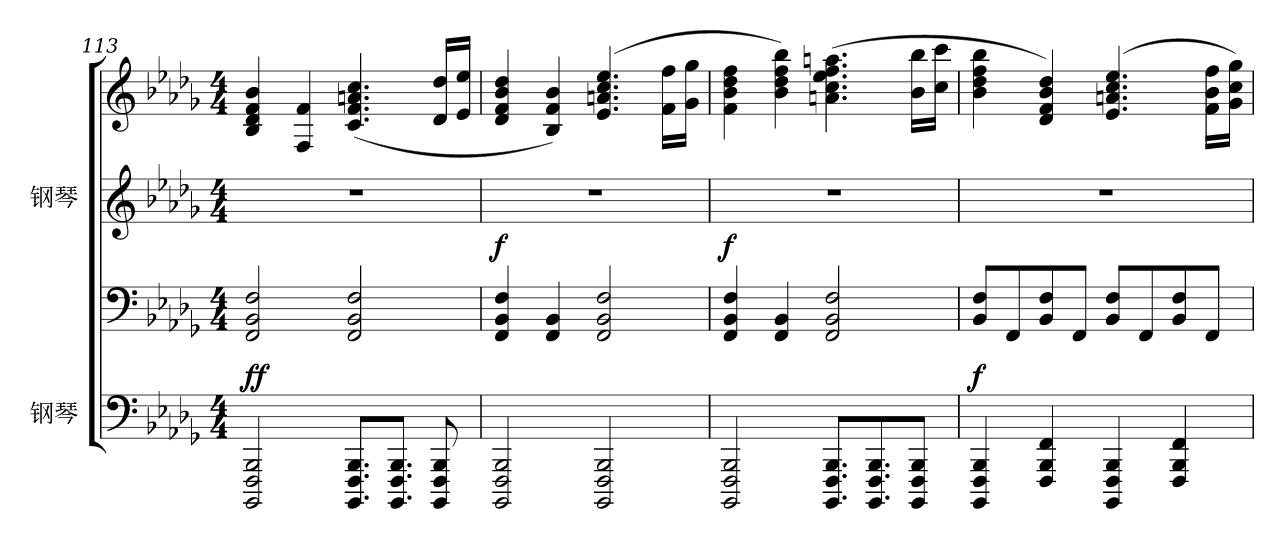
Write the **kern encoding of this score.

**kern	**kern	**dynam	**kern	**kern
*part2	*part2	*part2	*part1	*part1
*staff4	*staff3	*staff3/4	*staff2	*staff1
*I"钢琴	*	*	*I"钢琴	*
*clefF4	*clefF4	*	*clefG2	*clefG2
*k[b-e-a-d-g-]	*k[b-e-a-d-g-]	*	*k[b-e-a-d-g-]	*k[b-e-a-d-g-]
*M4/4	*M4/4	*	*M4/4	*M4/4
=113	=113	=113	=113	=113
!	!	!LO:DY:a=2	!	!
!	!	!LO:DY:n=1:a	!	!
2BBBB-/ 2FFF/ 2BBB-/	2FF/ 2BB-/ 2F/	f f	1r	4B-/ 4d-/ 4f/ 4b-/
.	.	.	.	4F/ 4f/
8.BBBB-/ 8.FFF/ 8.BBB-/L	2FF/ 2BB-/ 2F/	.	.	(<4.c/ 4.f/ 4.an/ 4.cc/
8.BBBB-/ 8.FFF/ 8.BBB-/J	.	.	.	.
8BBBB-/ 8FFF/ 8BBB-/	.	.	.	16d-/ 16dd-/LL
.	.	.	.	16e-/ 16ee-/JJ
=114	=114	=114	=114	=114
!	!	!LO:DY:a	!	!
2BBBB-/ 2FFF/ 2BBB-/	4FF/ 4BB-/ 4F/	f	1r	4d-/ 4f/ 4b-/ 4dd-/
.	4FF/ 4BB-/	.	.	4B-/ 4f/ 4b-/)
2BBBB-/ 2FFF/ 2BBB-/	2FF/ 2BB-/ 2F/	.	.	(>4.e-/ 4.an/ 4.cc/ 4.ee-/
.	.	.	.	16f\ 16ff\LL
.	.	.	.	16g-\ 16gg-\JJ
=115	=115	=115	=115	=115
!	!	!LO:DY:a	!	!
2BBBB-/ 2FFF/ 2BBB-/	4FF/ 4BB-/ 4F/	f	1r	4f\ 4b-\ 4dd-\ 4ff\
.	4FF/ 4BB-/	.	.	4b-\ 4dd-\ 4ff\ 4bb-\)
8.BBBB-/ 8.FFF/ 8.BBB-/L	2FF/ 2BB-/ 2F/	.	.	(>4.an\ 4.cc\ 4.ee-\ 4.ff\ 4.aan\
8.BBBB-/ 8.FFF/ 8.BBB-/	.	.	.	.
8BBBB-/ 8FFF/ 8BBB-/J	.	.	.	16b-\ 16bb-\LL
.	.	.	.	16cc\ 16ccc\JJ
=116	=116	=116	=116	=116
!	!	!LO:DY:a=2	!	!
4BBBB-/ 4FFF/ 4BBB-/	8BB-/ 8F/L	f	1r	4b-\ 4dd-\ 4ff\ 4bb-\
.	8FF/	.	.	.
4FFF/ 4BBB-/ 4FF/	8BB-/ 8F/	.	.	4d-/ 4f/ 4b-/ 4dd-/)
.	8FF/J	.	.	.
4BBBB-/ 4FFF/ 4BBB-/	8BB-/ 8F/L	.	.	(>4.e-/ 4.an/ 4.cc/ 4.ee-/
.	8FF/	.	.	.
4FFF/ 4BBB-/ 4FF/	8BB-/ 8F/	.	.	.
.	8FF/J	.	.	16f\ 16b-\ 16ff\LL
.	.	.	.	16g-\ 16cc\ 16gg-\JJ)
=	=	=	=	=
*-	*-	*-	*-	*-
